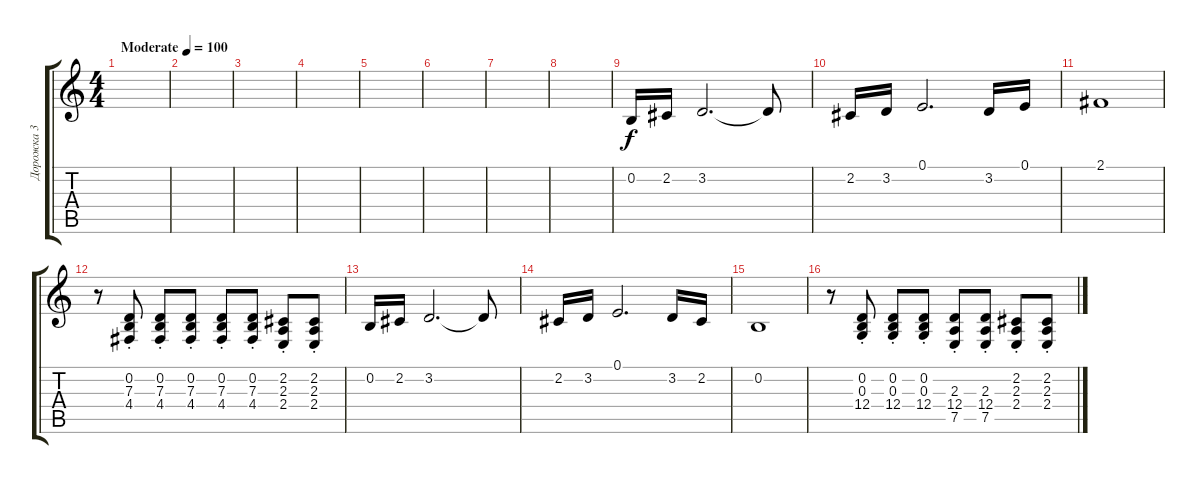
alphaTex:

\track ("Дорожка 3" "Дорожка 3") {instrument trombone}
\staff {score tabs}
\tuning (E4 B3 G3 D3 A2 E2) {hide}
\ts (4 4)
\tempo (100 "Moderate")
\clef g2
\ks c
|
|
|
|
|
|
|
|
0.2.16 2.2.16 3.2.2{d} 3.2{t}.8 |
2.2.16 3.2.16 0.1.2{d} 3.2.16 0.1.16 |
2.1.1 |
r.8 (0.2{st} 7.3{st} 4.4{st}).8{volume 5} (0.2{st} 7.3{st} 4.4{st}).8{volume 6} (0.2{st} 7.3{st} 4.4{st}).8{volume 7} (0.2{st} 7.3{st} 4.4{st}).8{volume 8} (0.2{st} 7.3{st} 4.4{st}).8{volume 9} (2.2{st} 2.3{st} 2.4{st}).8{volume 10} (2.2{st} 2.3{st} 2.4{st}).8{volume 11} |
0.2.16{volume 13} 2.2.16 3.2.2{d} 3.2{t}.8 |
2.2.16 3.2.16 0.1.2{d} 3.2.16 2.2.16 |
0.2.1 |
r.8 (0.2{st} 0.3{st} 12.4{st}).8{volume 5} (0.2{st} 0.3{st} 12.4{st}).8{volume 6} (0.2{st} 0.3{st} 12.4{st}).8{volume 7} (2.3{st} 12.4{st} 7.5{st}).8{volume 8} (2.3{st} 12.4{st} 7.5{st}).8{volume 9} (2.2{st} 2.3{st} 2.4{st}).8{volume 10} (2.2{st} 2.3{st} 2.4{st}).8{volume 11}
